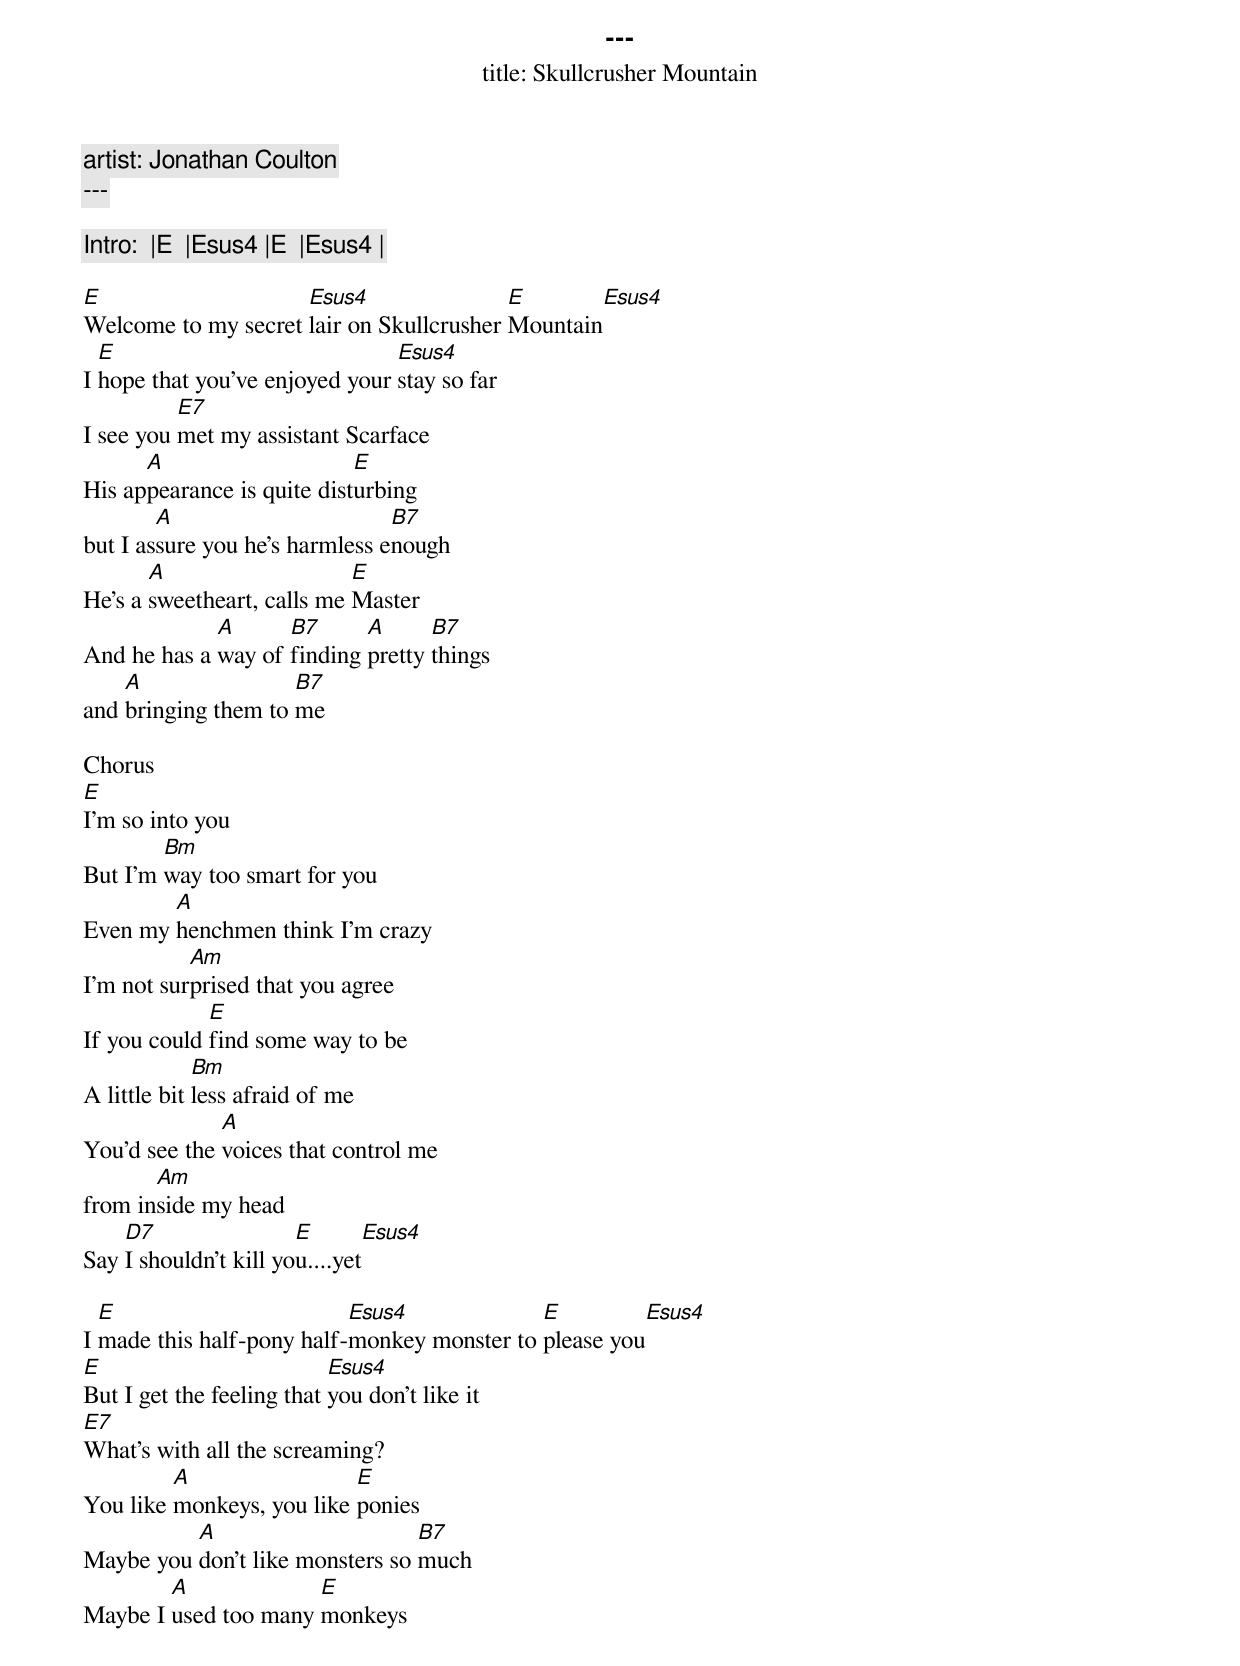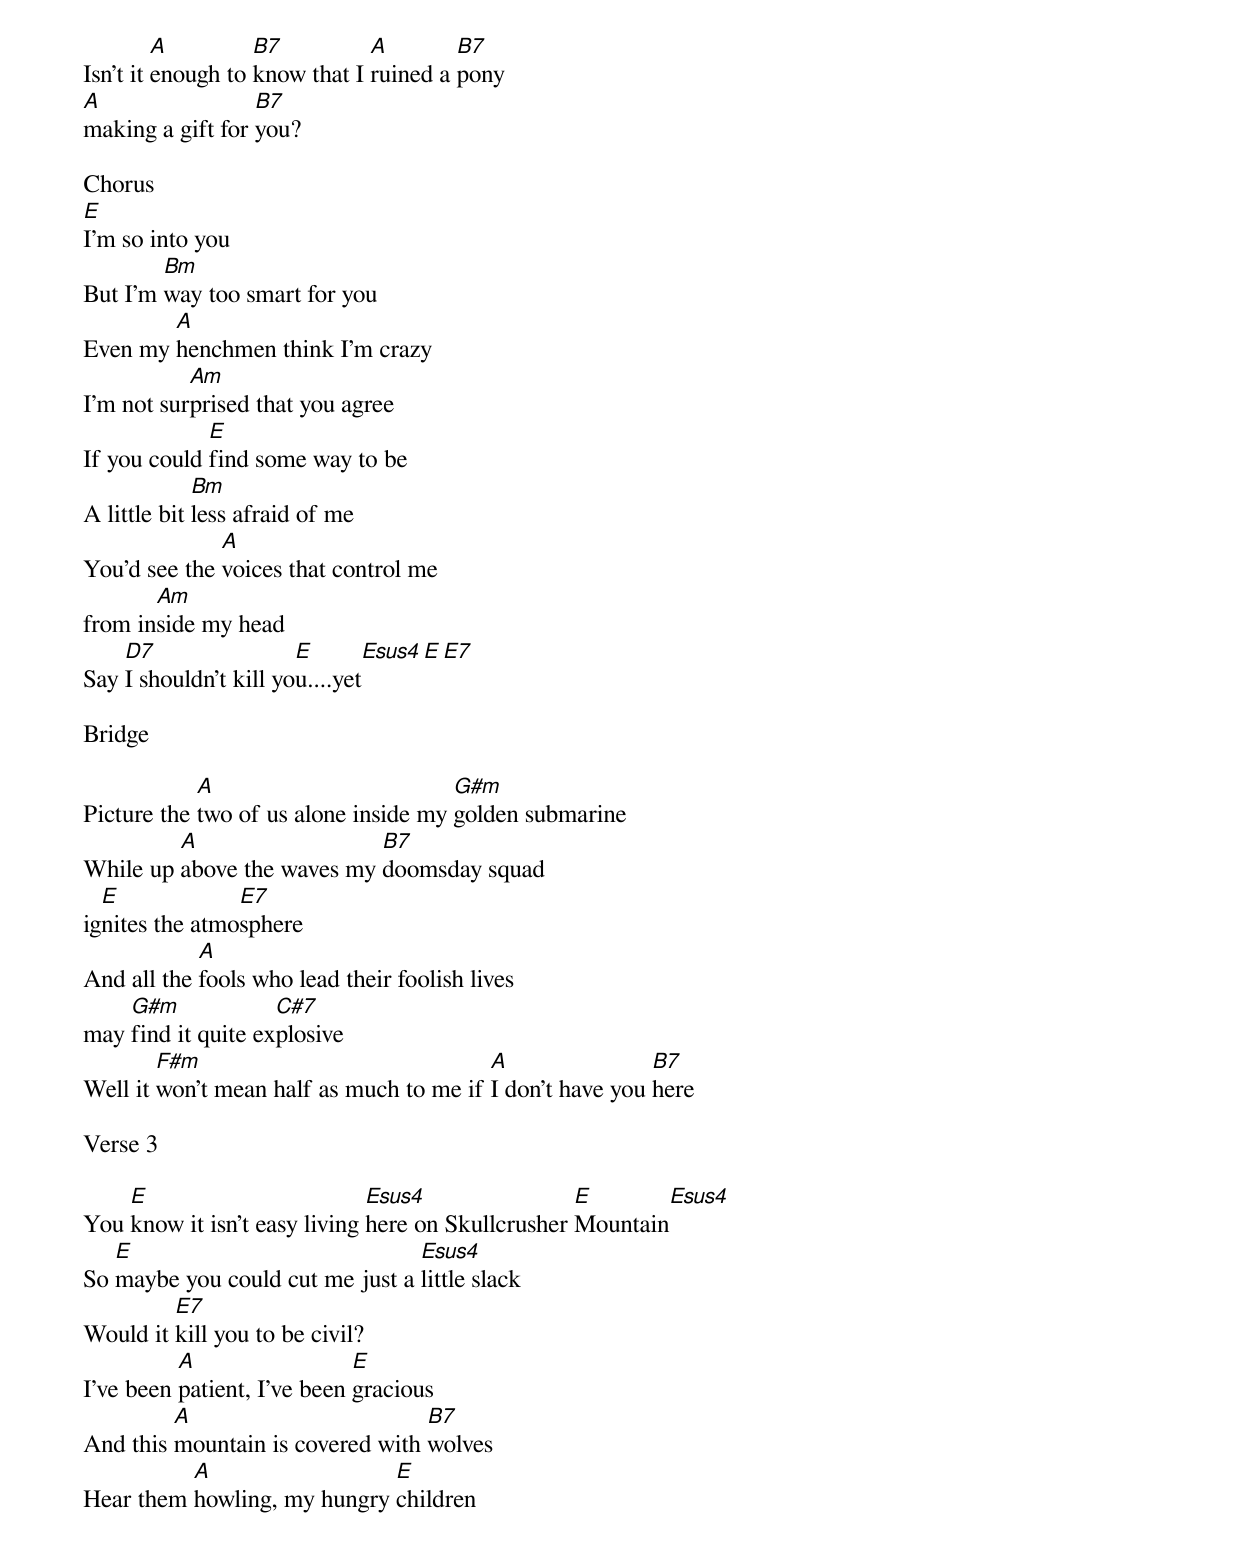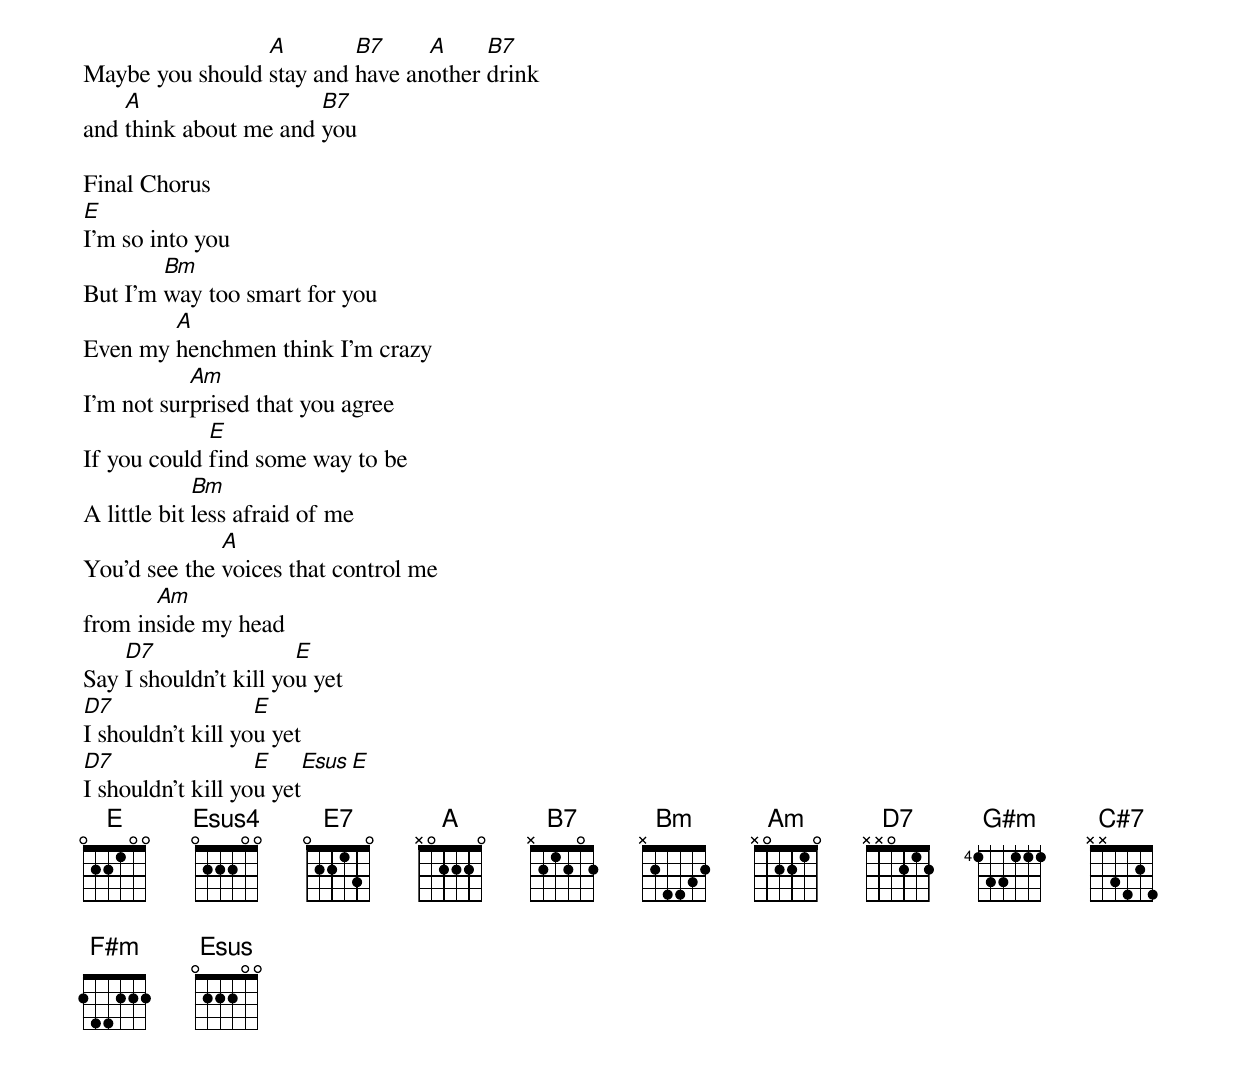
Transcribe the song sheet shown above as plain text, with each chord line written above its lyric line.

---
title: Skullcrusher Mountain
artist: Jonathan Coulton
---

Intro:  |E  |Esus4 |E  |Esus4 |

E                    Esus4                E       Esus4
Welcome to my secret lair on Skullcrusher Mountain
  E                             Esus4
I hope that you've enjoyed your stay so far
          E7
I see you met my assistant Scarface
      A                     E
His appearance is quite disturbing
        A                       B7
but I assure you he's harmless enough
       A                    E
He's a sweetheart, calls me Master
             A      B7      A      B7
And he has a way of finding pretty things
    A                B7
and bringing them to me

Chorus
E
I'm so into you
        Bm
But I'm way too smart for you
        A
Even my henchmen think I'm crazy
           Am
I'm not surprised that you agree
             E
If you could find some way to be
             Bm
A little bit less afraid of me
              A
You'd see the voices that control me
       Am
from inside my head
    D7                 E       Esus4
Say I shouldn't kill you....yet

  E                        Esus4             E         Esus4
I made this half-pony half-monkey monster to please you
E                          Esus4
But I get the feeling that you don't like it
E7
What's with all the screaming?
         A                 E
You like monkeys, you like ponies
          A                      B7
Maybe you don't like monsters so much
        A             E
Maybe I used too many monkeys
         A         B7          A        B7
Isn't it enough to know that I ruined a pony
A                 B7
making a gift for you?

Chorus
E
I'm so into you
        Bm
But I'm way too smart for you
        A
Even my henchmen think I'm crazy
           Am
I'm not surprised that you agree
             E
If you could find some way to be
             Bm
A little bit less afraid of me
              A
You'd see the voices that control me
       Am
from inside my head
    D7                 E       Esus4 E E7
Say I shouldn't kill you....yet

Bridge

            A                         G#m
Picture the two of us alone inside my golden submarine
         A                  B7
While up above the waves my doomsday squad
  E             E7
ignites the atmosphere
            A
And all the fools who lead their foolish lives
    G#m             C#7
may find it quite explosive
        F#m                              A                B7
Well it won't mean half as much to me if I don't have you here

Verse 3

    E                         Esus4                E       Esus4
You know it isn't easy living here on Skullcrusher Mountain
   E                             Esus4
So maybe you could cut me just a little slack
         E7
Would it kill you to be civil?
          A                  E
I've been patient, I've been gracious
         A                        B7
And this mountain is covered with wolves
          A                  E
Hear them howling, my hungry children
                 A        B7     A     B7
Maybe you should stay and have another drink
    A                  B7
and think about me and you

Final Chorus
E
I'm so into you
        Bm
But I'm way too smart for you
        A
Even my henchmen think I'm crazy
           Am
I'm not surprised that you agree
             E
If you could find some way to be
             Bm
A little bit less afraid of me
              A
You'd see the voices that control me
       Am
from inside my head
    D7                 E
Say I shouldn't kill you yet
D7                 E
I shouldn't kill you yet
D7                 E    Esus E
I shouldn't kill you yet
